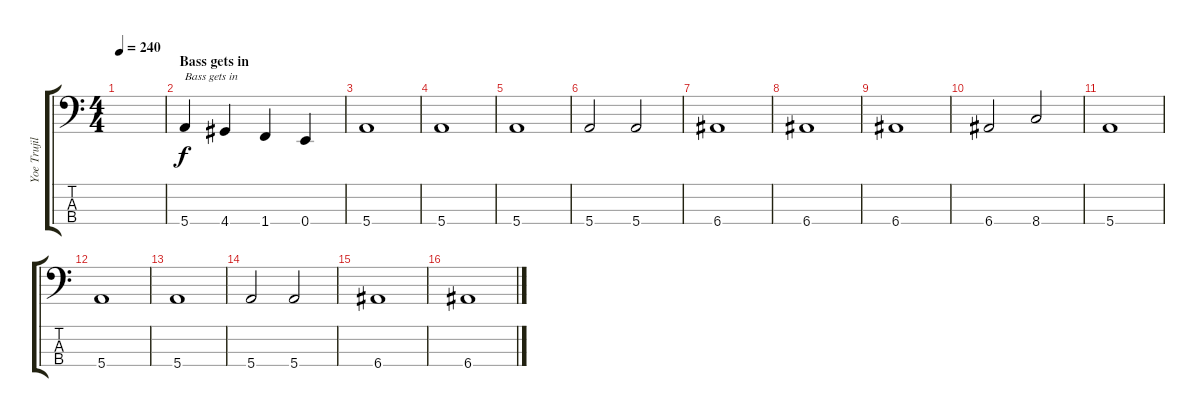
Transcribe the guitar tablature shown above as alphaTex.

\track ("Yoe Trujilo" "Yoe Trujil") {instrument slapbass1}
\staff {score tabs}
\tuning (G2 D2 A1 E1) {hide}
\ts (4 4)
\tempo 240
\clef f4
\ks c
|
\section ("" "Bass gets in")
5.4.4{txt "Bass gets in"} 4.4.4 1.4.4 0.4.4 |
5.4.1 |
5.4.1 |
5.4.1 |
5.4.2 5.4.2 |
6.4.1 |
6.4.1 |
6.4.1 |
6.4.2 8.4.2 |
5.4.1 |
5.4.1 |
5.4.1 |
5.4.2 5.4.2 |
6.4.1 |
6.4.1
